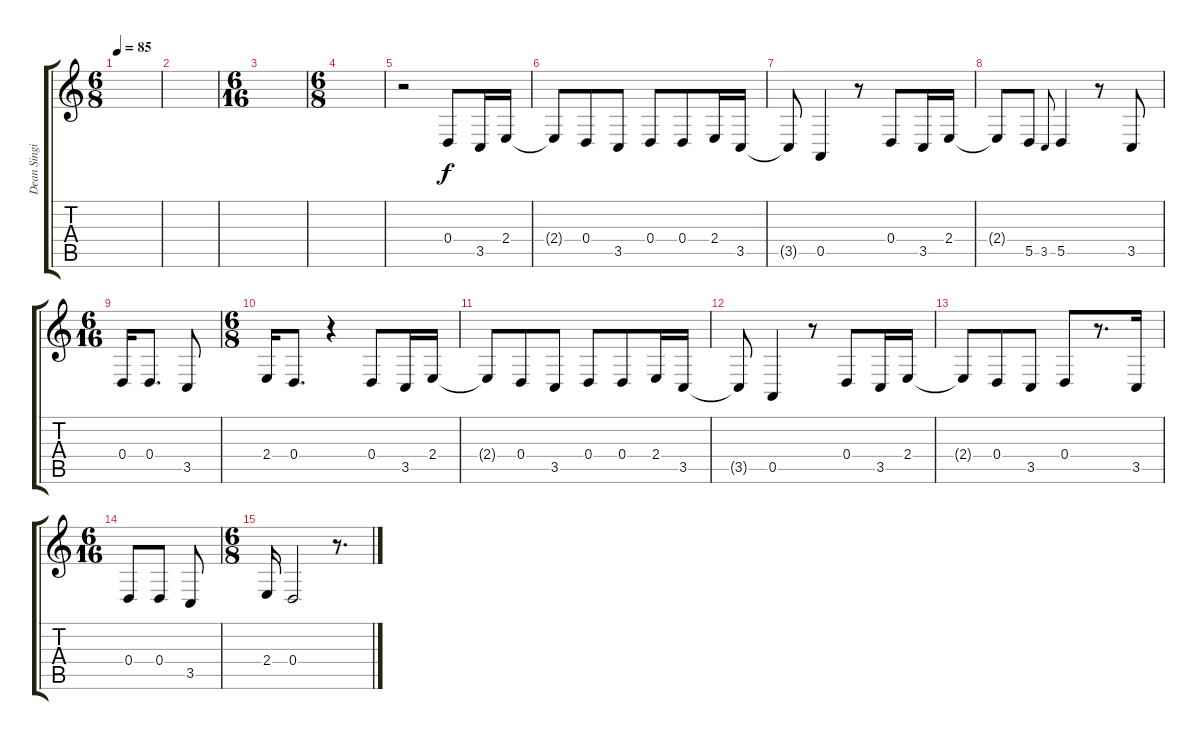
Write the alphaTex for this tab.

\track ("Dean Singing" "Dean Singi") {instrument frenchhorn}
\staff {score tabs}
\tuning (E4 B3 G3 D3 A2 E2) {hide}
\ts (6 8)
\tempo 85
\clef g2
\ks c
|
|
\ts (6 16)
|
\ts (6 8)
|
r.2 0.4.8 3.5.16 2.4.16 |
2.4{t}.8 0.4.8 3.5.8 0.4.8 0.4.8 2.4.16 3.5.16 |
3.5{t}.8 0.5.4 r.8 0.4.8 3.5.16 2.4.16 |
2.4{t}.8 5.5.8 3.5.8{gr onbeat} 5.5.4 r.8 3.5.8 |
\ts (6 16)
0.4.16 0.4.8{d} 3.5.8 |
\ts (6 8)
2.4.16 0.4.8{d} r.4 0.4.8 3.5.16 2.4.16 |
2.4{t}.8 0.4.8 3.5.8 0.4.8 0.4.8 2.4.16 3.5.16 |
3.5{t}.8 0.5.4 r.8 0.4.8 3.5.16 2.4.16 |
2.4{t}.8 0.4.8 3.5.8 0.4.8 r.8{d} 3.5.16 |
\ts (6 16)
0.4.8 0.4.8 3.5.8 |
\ts (6 8)
2.4.16 0.4.2 r.8{d}
